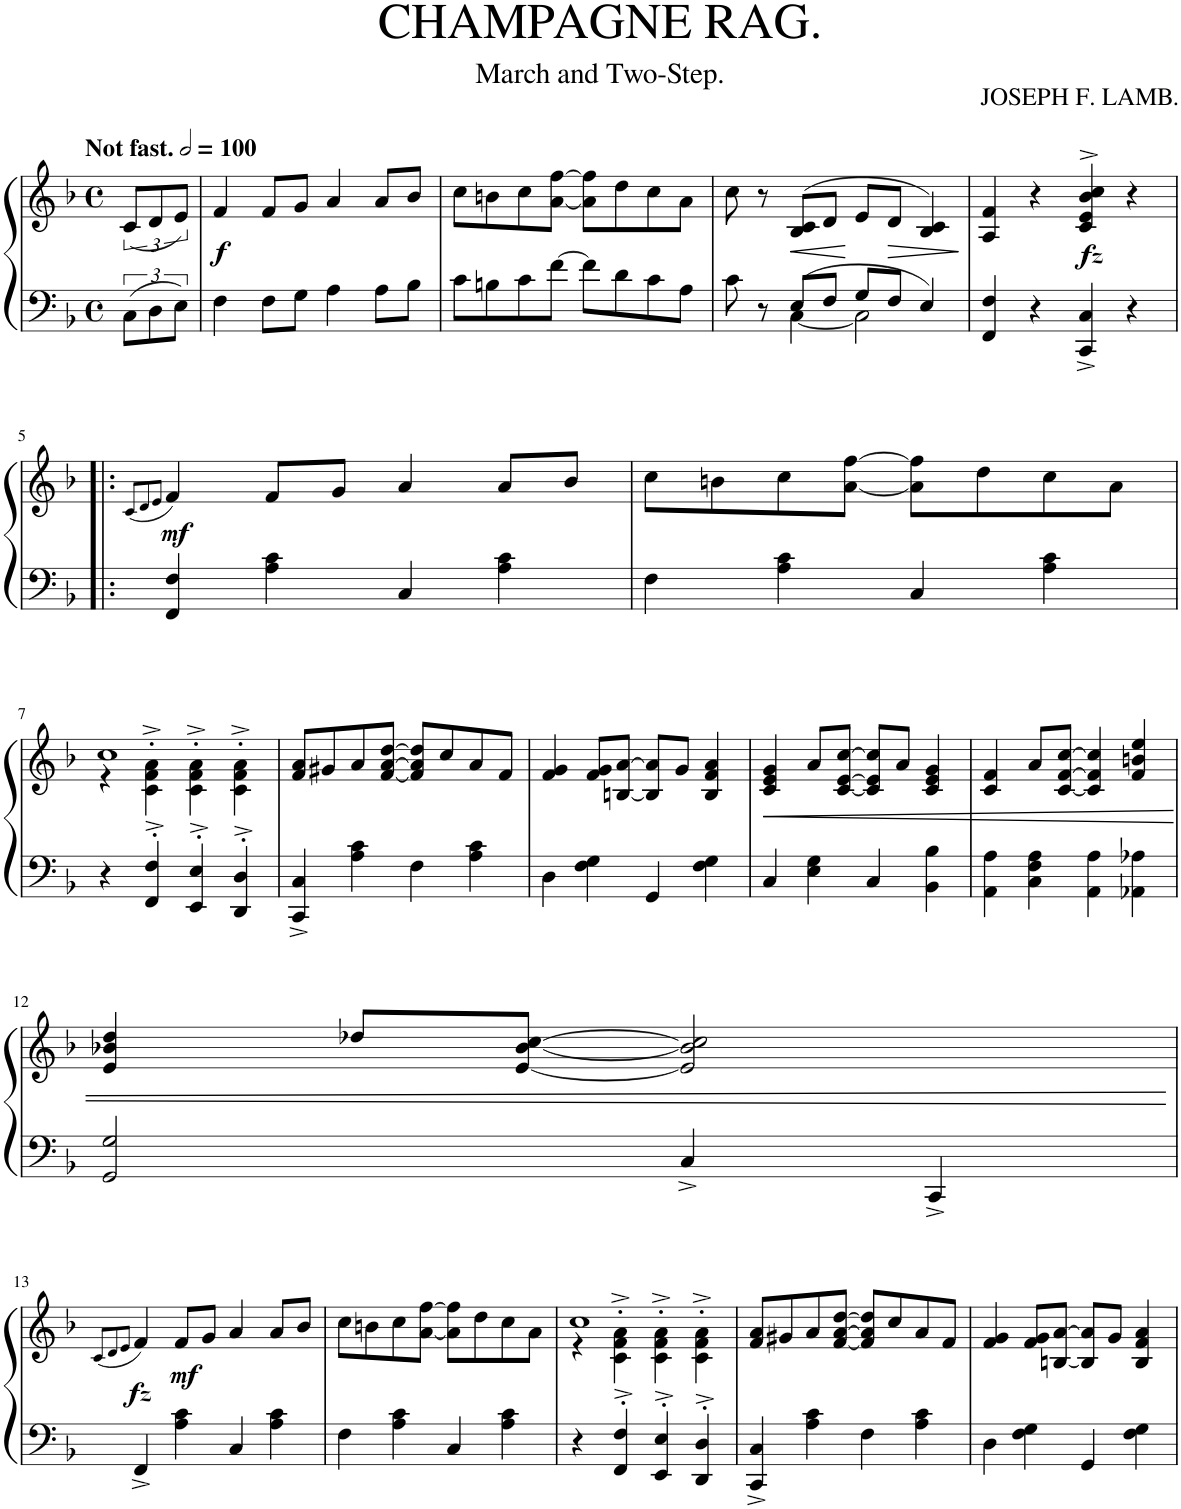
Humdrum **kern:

**kern	**kern	**dynam
*part1	*part1	*part1
*staff2	*staff1	*staff1/2
*I"Piano	*	*
*I'Pno.	*	*
*clefF4	*clefG2	*
*k[b-]	*k[b-]	*
*M4/4	*M4/4	*
*met(c)	*met(c)	*
*MM200	*MM200	*
=	=	=
!	!LO:TX:a:B:t=Not fast.	!
12C\L	(12c/L	.
12D\	12d/	.
12E\J	12e/J)	.
=1	=1	=1
!	!	!LO:DY:b
4F\	4f/	f
8F\L	8f/L	.
8G\J	8g/J	.
4A\	4a/	.
8A\L	8a/L	.
8B-\J	8b-/J	.
=2	=2	=2
8c\L	8cc\L	.
8Bn\	8bn\	.
8c\	8cc\	.
[8f\J	[8a\ [8ff\J	.
8f\L]	8a\] 8ff\]L	.
8d\	8dd\	.
8c\	8cc\	.
8A\J	8a\J	.
=3	=3	=3
*^	*	*
8c\	4ryy	8cc\	.
8r	.	8r	.
!	!	!	!LO:HP:b
8E/L	[4C\	(>8B-/ 8c/L	<
8F/J	.	8d/J	.
8G/L	2C\]	8e/L	[
!	!	!	!LO:HP:b
8F/J	.	8d/J	>
4E/	.	4B-/ 4c/)	.
*v	*v	*	*
.	.	]
=4	=4	=4
4FF/ 4F/	4A/ 4f/	.
4r	4r	.
!	!	!LO:DY:b
4CC/^ 4C/^	4c/^> 4e/^> 4b-/^> 4cc/^>	fz
4r	4r	.
!!LO:LB:g=z
=5!|:	=5!|:	=5!|:
.	(8qc/L	.
.	8qd/	.
.	8qe/J	.
!	!	!LO:DY:b
4FF/ 4F/	4f/)	mf
4A\ 4c\	8f/L	.
.	8g/J	.
4C/	4a/	.
4A\ 4c\	8a/L	.
.	8b-/J	.
=6	=6	=6
4F\	8cc\L	.
.	8bn\	.
4A\ 4c\	8cc\	.
.	[8a\ [8ff\J	.
4C/	8a\] 8ff\]L	.
.	8dd\	.
4A\ 4c\	8cc\	.
.	8a\J	.
!!LO:LB:g=z
=7	=7	=7
*	*^	*
4r	1cc	4r	.
4FF/'>^> 4F/'>^>	.	4c\'>^> 4f\'>^> 4a\'>^>	.
4EE/'>^> 4E/'>^>	.	4c\'>^> 4f\'>^> 4a\'>^>	.
4DD/'>^> 4D/'>^>	.	4c\'>^> 4f\'>^> 4a\'>^>	.
*	*v	*v	*
=8	=8	=8
4CC/^ 4C/^	8f/ 8a/L	.
.	8g#X/	.
4A\ 4c\	8a/	.
.	[8f/ [>8a/ [8dd/J	.
4F\	8f/] 8a/] 8dd/]L	.
.	8cc/	.
4A\ 4c\	8a/	.
.	8f/J	.
=9	=9	=9
4D\	4f/ 4g/	.
4F\ 4G\	8f/ 8g/L	.
.	[8Bn/ [8a/J	.
4GG/	8B/] 8a/]L	.
.	8g/J	.
4F\ 4G\	4B/ 4f/ 4a/	.
=10	=10	=10
!	!	!LO:HP:b
4C/	4c/ 4e/ 4g/	<
4E\ 4G\	8a/L	.
.	[8c/ [>8e/ [8cc/J	.
4C/	8c/] 8e/] 8cc/]L	.
.	8a/J	.
4BB-\ 4B-\	4c/ 4e/ 4g/	.
=11	=11	=11
4AA\ 4A\	4c/ 4f/	.
4C\ 4F\ 4A\	8a/L	.
.	[8c/ [>8f/ [8cc/J	.
4AA\ 4A\	4c/] 4f/] 4cc/]	.
4AA-X\ 4A-X\	4f/ 4bn/ 4ee/	.
!!LO:LB:g=z
=12	=12	=12
2GG/ 2G/	4e/ 4b-X/ 4dd/	.
.	8dd-X/L	.
.	[8e/ [8b-/ [8cc/J	.
4C^/	2e/] 2b-/] 2cc/]	.
4CC^/	.	.
.	.	[
!!LO:LB:g=z
=13	=13	=13
.	(8qc/L	.
.	8qd/	.
.	8qe/J	.
!	!	!LO:DY:b
4FF^/	4f/)	fz
!	!	!LO:DY:b
4A\ 4c\	8f/L	mf
.	8g/J	.
4C/	4a/	.
4A\ 4c\	8a/L	.
.	8b-/J	.
=14	=14	=14
4F\	8cc\L	.
.	8bn\	.
4A\ 4c\	8cc\	.
.	[8a\ [8ff\J	.
4C/	8a\] 8ff\]L	.
.	8dd\	.
4A\ 4c\	8cc\	.
.	8a\J	.
=15	=15	=15
*	*^	*
4r	1cc	4r	.
4FF/'>^> 4F/'>^>	.	4c\'>^> 4f\'>^> 4a\'>^>	.
4EE/'>^> 4E/'>^>	.	4c\'>^> 4f\'>^> 4a\'>^>	.
4DD/'>^> 4D/'>^>	.	4c\'>^> 4f\'>^> 4a\'>^>	.
*	*v	*v	*
=16	=16	=16
4CC/^ 4C/^	8f/ 8a/L	.
.	8g#X/	.
4A\ 4c\	8a/	.
.	[8f/ [>8a/ [8dd/J	.
4F\	8f/] 8a/] 8dd/]L	.
.	8cc/	.
4A\ 4c\	8a/	.
.	8f/J	.
=17	=17	=17
4D\	4f/ 4g/	.
4F\ 4G\	8f/ 8g/L	.
.	[8Bn/ [8a/J	.
4GG/	8B/] 8a/]L	.
.	8g/J	.
4F\ 4G\	4B/ 4f/ 4a/	.
=	=	=
*-	*-	*-
